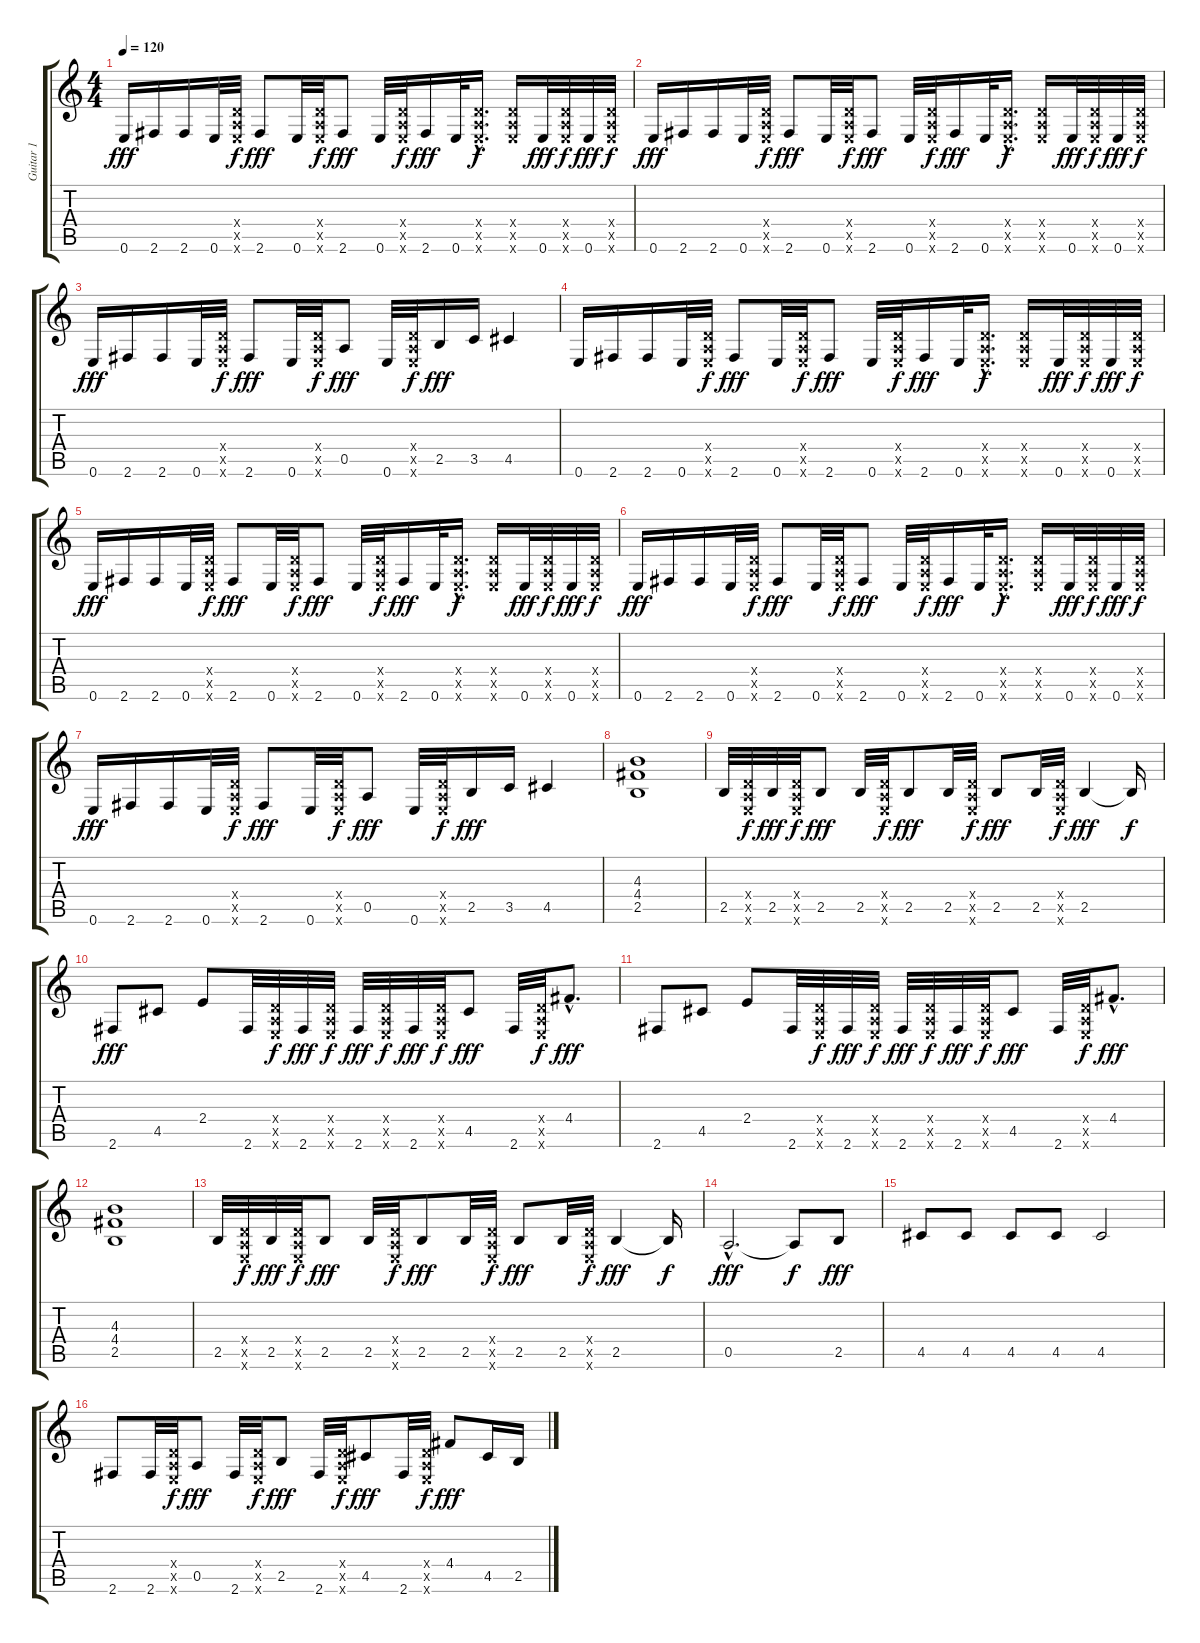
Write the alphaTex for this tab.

\track ("Guitar 1" "Guitar 1") {instrument distortionguitar}
\staff {score tabs}
\tuning (E4 B3 G3 D3 A2 E2) {hide}
\ts (4 4)
\tempo 120
\clef g2
\ks c
0.6.16{dy fff} 2.6.16 2.6.16 0.6.32 (0.4{x} 0.5{x} 0.6{x}).32{dy f} 2.6.8{dy fff} 0.6.32 (0.4{x} 0.5{x} 0.6{x}).32{dy f} 2.6.8{dy fff} 0.6.32 (0.4{x} 0.5{x} 0.6{x}).32{dy f} 2.6.16{dy fff} 0.6.32 (0.4{hac x} 0.5{hac x} 0.6{hac x}).16{d dy f} (0.4{x} 0.5{x} 0.6{x}).16 0.6.32{dy fff} (0.4{x} 0.5{x} 0.6{x}).32{dy f} 0.6.32{dy fff} (0.4{x} 0.5{x} 0.6{x}).32{dy f} |
0.6.16{dy fff} 2.6.16 2.6.16 0.6.32 (0.4{x} 0.5{x} 0.6{x}).32{dy f} 2.6.8{dy fff} 0.6.32 (0.4{x} 0.5{x} 0.6{x}).32{dy f} 2.6.8{dy fff} 0.6.32 (0.4{x} 0.5{x} 0.6{x}).32{dy f} 2.6.16{dy fff} 0.6.32 (0.4{hac x} 0.5{hac x} 0.6{hac x}).16{d dy f} (0.4{x} 0.5{x} 0.6{x}).16 0.6.32{dy fff} (0.4{x} 0.5{x} 0.6{x}).32{dy f} 0.6.32{dy fff} (0.4{x} 0.5{x} 0.6{x}).32{dy f} |
0.6.16{dy fff} 2.6.16 2.6.16 0.6.32 (0.4{x} 0.5{x} 0.6{x}).32{dy f} 2.6.8{dy fff} 0.6.32 (0.4{x} 0.5{x} 0.6{x}).32{dy f} 0.5.8{dy fff} 0.6.32 (0.4{x} 0.5{x} 0.6{x}).32{dy f} 2.5.16{dy fff} 3.5.16 4.5.4 |
0.6.16 2.6.16 2.6.16 0.6.32 (0.4{x} 0.5{x} 0.6{x}).32{dy f} 2.6.8{dy fff} 0.6.32 (0.4{x} 0.5{x} 0.6{x}).32{dy f} 2.6.8{dy fff} 0.6.32 (0.4{x} 0.5{x} 0.6{x}).32{dy f} 2.6.16{dy fff} 0.6.32 (0.4{hac x} 0.5{hac x} 0.6{hac x}).16{d dy f} (0.4{x} 0.5{x} 0.6{x}).16 0.6.32{dy fff} (0.4{x} 0.5{x} 0.6{x}).32{dy f} 0.6.32{dy fff} (0.4{x} 0.5{x} 0.6{x}).32{dy f} |
0.6.16{dy fff} 2.6.16 2.6.16 0.6.32 (0.4{x} 0.5{x} 0.6{x}).32{dy f} 2.6.8{dy fff} 0.6.32 (0.4{x} 0.5{x} 0.6{x}).32{dy f} 2.6.8{dy fff} 0.6.32 (0.4{x} 0.5{x} 0.6{x}).32{dy f} 2.6.16{dy fff} 0.6.32 (0.4{hac x} 0.5{hac x} 0.6{hac x}).16{d dy f} (0.4{x} 0.5{x} 0.6{x}).16 0.6.32{dy fff} (0.4{x} 0.5{x} 0.6{x}).32{dy f} 0.6.32{dy fff} (0.4{x} 0.5{x} 0.6{x}).32{dy f} |
0.6.16{dy fff} 2.6.16 2.6.16 0.6.32 (0.4{x} 0.5{x} 0.6{x}).32{dy f} 2.6.8{dy fff} 0.6.32 (0.4{x} 0.5{x} 0.6{x}).32{dy f} 2.6.8{dy fff} 0.6.32 (0.4{x} 0.5{x} 0.6{x}).32{dy f} 2.6.16{dy fff} 0.6.32 (0.4{hac x} 0.5{hac x} 0.6{hac x}).16{d dy f} (0.4{x} 0.5{x} 0.6{x}).16 0.6.32{dy fff} (0.4{x} 0.5{x} 0.6{x}).32{dy f} 0.6.32{dy fff} (0.4{x} 0.5{x} 0.6{x}).32{dy f} |
0.6.16{dy fff} 2.6.16 2.6.16 0.6.32 (0.4{x} 0.5{x} 0.6{x}).32{dy f} 2.6.8{dy fff} 0.6.32 (0.4{x} 0.5{x} 0.6{x}).32{dy f} 0.5.8{dy fff} 0.6.32 (0.4{x} 0.5{x} 0.6{x}).32{dy f} 2.5.16{dy fff} 3.5.16 4.5.4 |
(4.3 4.4 2.5).1 |
2.5.32 (0.4{x} 0.5{x} 0.6{x}).32{dy f} 2.5.32{dy fff} (0.4{x} 0.5{x} 0.6{x}).32{dy f} 2.5.8{dy fff} 2.5.32 (0.4{x} 0.5{x} 0.6{x}).32{dy f} 2.5.8{dy fff} 2.5.32 (0.4{x} 0.5{x} 0.6{x}).32{dy f} 2.5.8{dy fff} 2.5.32 (0.4{x} 0.5{x} 0.6{x}).32{dy f} 2.5.4{dy fff} 2.5{t}.16{dy f} |
2.6.8{dy fff} 4.5.8 2.4.8 2.6.32 (0.4{x} 0.5{x} 0.6{x}).32{dy f} 2.6.32{dy fff} (0.4{x} 0.5{x} 0.6{x}).32{dy f} 2.6.32{dy fff} (0.4{x} 0.5{x} 0.6{x}).32{dy f} 2.6.32{dy fff} (0.4{x} 0.5{x} 0.6{x}).32{dy f} 4.5.8{dy fff} 2.6.32 (0.4{x} 0.5{x} 0.6{x}).32{dy f} 4.4{hac}.8{d dy fff} |
2.6.8 4.5.8 2.4.8 2.6.32 (0.4{x} 0.5{x} 0.6{x}).32{dy f} 2.6.32{dy fff} (0.4{x} 0.5{x} 0.6{x}).32{dy f} 2.6.32{dy fff} (0.4{x} 0.5{x} 0.6{x}).32{dy f} 2.6.32{dy fff} (0.4{x} 0.5{x} 0.6{x}).32{dy f} 4.5.8{dy fff} 2.6.32 (0.4{x} 0.5{x} 0.6{x}).32{dy f} 4.4{hac}.8{d dy fff} |
(4.3 4.4 2.5).1 |
2.5.32 (0.4{x} 0.5{x} 0.6{x}).32{dy f} 2.5.32{dy fff} (0.4{x} 0.5{x} 0.6{x}).32{dy f} 2.5.8{dy fff} 2.5.32 (0.4{x} 0.5{x} 0.6{x}).32{dy f} 2.5.8{dy fff} 2.5.32 (0.4{x} 0.5{x} 0.6{x}).32{dy f} 2.5.8{dy fff} 2.5.32 (0.4{x} 0.5{x} 0.6{x}).32{dy f} 2.5.4{dy fff} 2.5{t}.16{dy f} |
0.5{hac}.2{d dy fff} 0.5{t}.8{dy f} 2.5.8{dy fff} |
4.5.8 4.5.8 4.5.8 4.5.8 4.5.2 |
2.6.8 2.6.32 (0.4{x} 0.5{x} 0.6{x}).32{dy f} 0.5.8{dy fff} 2.6.32 (0.4{x} 0.5{x} 0.6{x}).32{dy f} 2.5.8{dy fff} 2.6.32 (0.4{x} 0.5{x} 0.6{x}).32{dy f} 4.5.8{dy fff} 2.6.32 (0.4{x} 0.5{x} 0.6{x}).32{dy f} 4.4.8{dy fff} 4.5.16 2.5.16
